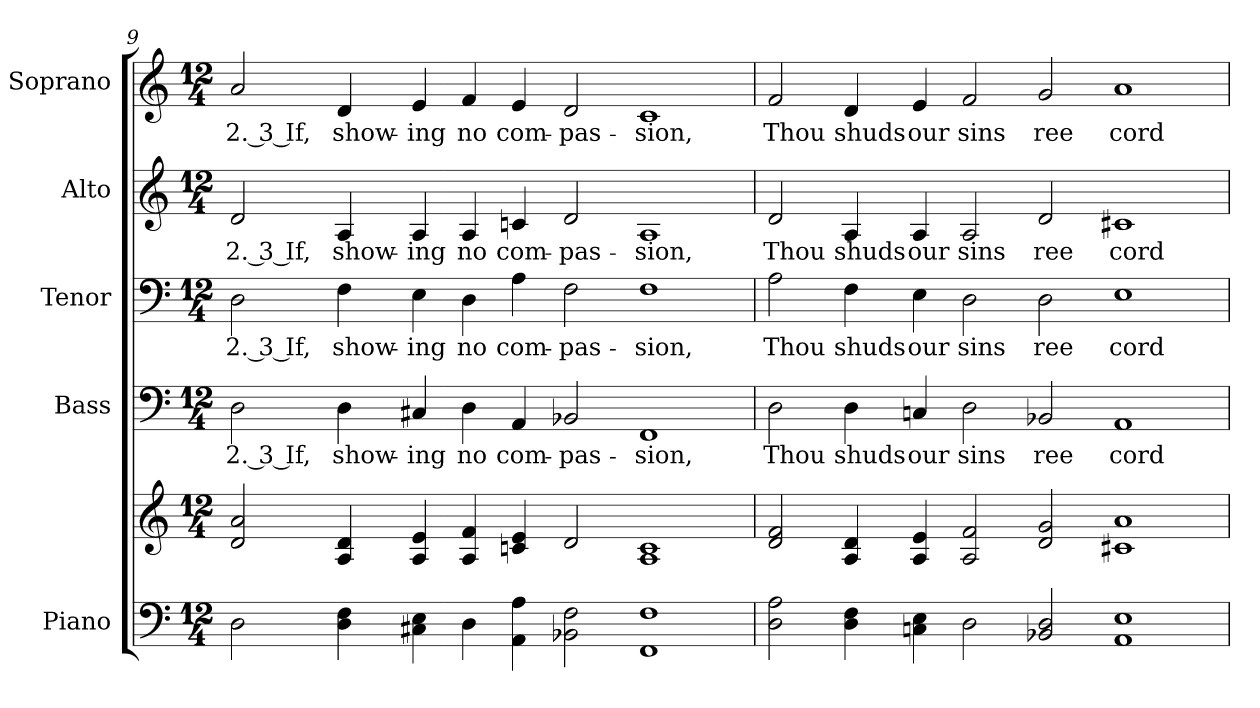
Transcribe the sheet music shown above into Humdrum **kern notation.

**kern	**kern	**kern	**text	**kern	**text	**kern	**text	**kern	**text
*part5	*part5	*part4	*part4	*part3	*part3	*part2	*part2	*part1	*part1
*staff6	*staff5	*staff4	*staff4	*staff3	*staff3	*staff2	*staff2	*staff1	*staff1
*I"Piano	*	*I"Bass	*	*I"Tenor	*	*I"Alto	*	*I"Soprano	*
*I'Pno.	*	*I'B.	*	*I'T.	*	*I'A.	*	*I'S.	*
!!LO:PB:g=z
*clefF4	*clefG2	*clefF4	*	*clefF4	*	*clefG2	*	*clefG2	*
*k[]	*k[]	*k[]	*	*k[]	*	*k[]	*	*k[]	*
*C:	*C:	*C:	*	*C:	*	*C:	*	*C:	*
*M12/4	*M12/4	*M12/4	*	*M12/4	*	*M12/4	*	*M12/4	*
=9	=9	=9	=9	=9	=9	=9	=9	=9	=9
!	!	!	!LO:LY:b:color=#000000	!	!	!	!	!	!
!	!	!	!	!	!LO:LY:b:color=#000000	!	!	!	!
!	!	!	!	!	!	!	!LO:LY:b:color=#000000	!	!
!	!	!	!	!	!	!	!	!	!LO:LY:b:color=#000000
2Di\	2di/ 2ai	2Di\	2. 3 If,	2Di\	2. 3 If,	2di/	2. 3 If,	2ai/	2. 3 If,
!	!	!	!LO:LY:b:color=#000000	!	!	!	!	!	!
!	!	!	!	!	!LO:LY:b:color=#000000	!	!	!	!
!	!	!	!	!	!	!	!LO:LY:b:color=#000000	!	!
!	!	!	!	!	!	!	!	!	!LO:LY:b:color=#000000
4Di\ 4Fi	4Ai/ 4di	4Di\	show-	4Fi\	show-	4Ai/	show-	4di/	show-
!	!	!	!LO:LY:b:color=#000000	!	!	!	!	!	!
!	!	!	!	!	!LO:LY:b:color=#000000	!	!	!	!
!	!	!	!	!	!	!	!LO:LY:b:color=#000000	!	!
!	!	!	!	!	!	!	!	!	!LO:LY:b:color=#000000
4C#Xi\ 4Ei	4Ai/ 4ei	4C#Xi/	-ing	4Ei\	-ing	4Ai/	-ing	4ei/	-ing
!	!	!	!LO:LY:b:color=#000000	!	!	!	!	!	!
!	!	!	!	!	!LO:LY:b:color=#000000	!	!	!	!
!	!	!	!	!	!	!	!LO:LY:b:color=#000000	!	!
!	!	!	!	!	!	!	!	!	!LO:LY:b:color=#000000
4Di\	4Ai/ 4fi	4Di\	no	4Di\	no	4Ai/	no	4fi/	no
!	!	!	!LO:LY:b:color=#000000	!	!	!	!	!	!
!	!	!	!	!	!LO:LY:b:color=#000000	!	!	!	!
!	!	!	!	!	!	!	!LO:LY:b:color=#000000	!	!
!	!	!	!	!	!	!	!	!	!LO:LY:b:color=#000000
4AAi\ 4Ai	4cni/ 4ei	4AAi/	com-	4Ai\	com-	4cni/	com-	4ei/	com-
!	!	!	!LO:LY:b:color=#000000	!	!	!	!	!	!
!	!	!	!	!	!LO:LY:b:color=#000000	!	!	!	!
!	!	!	!	!	!	!	!LO:LY:b:color=#000000	!	!
!	!	!	!	!	!	!	!	!	!LO:LY:b:color=#000000
2BB-Xi\ 2Fi	2di/	2BB-Xi/	-pas-	2Fi\	-pas-	2di/	-pas-	2di/	-pas-
!	!	!	!LO:LY:b:color=#000000	!	!	!	!	!	!
!	!	!	!	!	!LO:LY:b:color=#000000	!	!	!	!
!	!	!	!	!	!	!	!LO:LY:b:color=#000000	!	!
!	!	!	!	!	!	!	!	!	!LO:LY:b:color=#000000
1FFi 1Fi	1Ai 1ci	1FFi	-sion,	1Fi	-sion,	1Ai	-sion,	1ci	-sion,
!!LO:PB:g=z
=10	=10	=10	=10	=10	=10	=10	=10	=10	=10
!	!	!	!LO:LY:b:color=#000000	!	!	!	!	!	!
!	!	!	!	!	!LO:LY:b:color=#000000	!	!	!	!
!	!	!	!	!	!	!	!LO:LY:b:color=#000000	!	!
!	!	!	!	!	!	!	!	!	!LO:LY:b:color=#000000
2Di\ 2Ai	2di/ 2fi	2Di\	Thou	2Ai\	Thou	2di/	Thou	2fi/	Thou
!	!	!	!LO:LY:b:color=#000000	!	!	!	!	!	!
!	!	!	!	!	!LO:LY:b:color=#000000	!	!	!	!
!	!	!	!	!	!	!	!LO:LY:b:color=#000000	!	!
!	!	!	!	!	!	!	!	!	!LO:LY:b:color=#000000
4Di\ 4Fi	4Ai/ 4di	4Di\	shuds	4Fi\	shuds	4Ai/	shuds	4di/	shuds
!	!	!	!LO:LY:b:color=#000000	!	!	!	!	!	!
!	!	!	!	!	!LO:LY:b:color=#000000	!	!	!	!
!	!	!	!	!	!	!	!LO:LY:b:color=#000000	!	!
!	!	!	!	!	!	!	!	!	!LO:LY:b:color=#000000
4Cni\ 4Ei	4Ai/ 4ei	4Cni/	our	4Ei\	our	4Ai/	our	4ei/	our
!	!	!	!LO:LY:b:color=#000000	!	!	!	!	!	!
!	!	!	!	!	!LO:LY:b:color=#000000	!	!	!	!
!	!	!	!	!	!	!	!LO:LY:b:color=#000000	!	!
!	!	!	!	!	!	!	!	!	!LO:LY:b:color=#000000
2Di\	2Ai/ 2fi	2Di\	sins	2Di\	sins	2Ai/	sins	2fi/	sins
!	!	!	!LO:LY:b:color=#000000	!	!	!	!	!	!
!	!	!	!	!	!LO:LY:b:color=#000000	!	!	!	!
!	!	!	!	!	!	!	!LO:LY:b:color=#000000	!	!
!	!	!	!	!	!	!	!	!	!LO:LY:b:color=#000000
2BB-Xi/ 2Di	2di/ 2gi	2BB-Xi/	ree	2Di\	ree	2di/	ree	2gi/	ree
!	!	!	!LO:LY:b:color=#000000	!	!	!	!	!	!
!	!	!	!	!	!LO:LY:b:color=#000000	!	!	!	!
!	!	!	!	!	!	!	!LO:LY:b:color=#000000	!	!
!	!	!	!	!	!	!	!	!	!LO:LY:b:color=#000000
1AAi 1Ei	1c#Xi 1ai	1AAi	cord	1Ei	cord	1c#Xi	cord	1ai	cord
=	=	=	=	=	=	=	=	=	=
*-	*-	*-	*-	*-	*-	*-	*-	*-	*-
